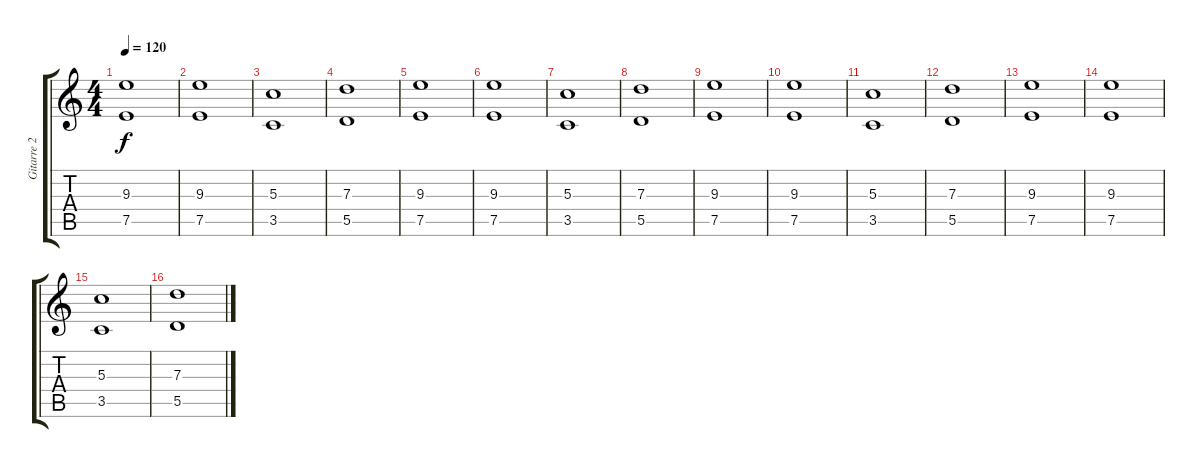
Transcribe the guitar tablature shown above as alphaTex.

\track ("Gitarre 2" "Gitarre 2") {instrument distortionguitar}
\staff {score tabs}
\tuning (E4 B3 G3 D3 A2 E2) {hide}
\ts (4 4)
\tempo 120
\clef g2
\ks c
(9.3 7.5).1{dy f instrument tremolostrings} |
(9.3 7.5).1 |
(5.3 3.5).1 |
(7.3 5.5).1 |
(9.3 7.5).1{instrument tremolostrings} |
(9.3 7.5).1 |
(5.3 3.5).1 |
(7.3 5.5).1 |
(9.3 7.5).1{instrument tremolostrings} |
(9.3 7.5).1 |
(5.3 3.5).1 |
(7.3 5.5).1 |
(9.3 7.5).1{instrument tremolostrings} |
(9.3 7.5).1 |
(5.3 3.5).1 |
(7.3 5.5).1
